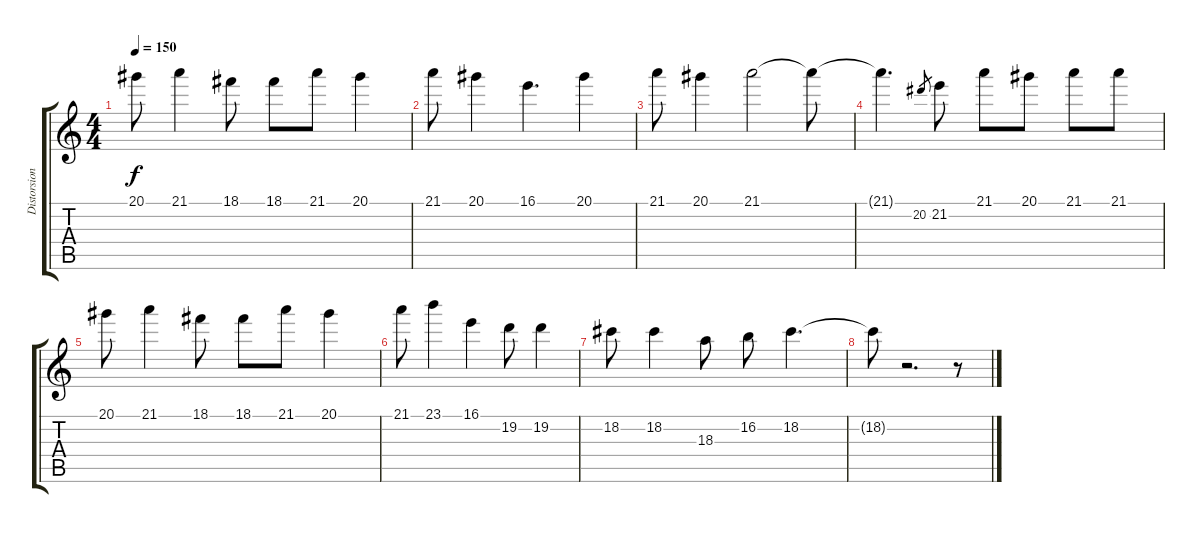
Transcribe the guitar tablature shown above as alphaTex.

\track ("Distorsion Guitar" "Distorsion") {instrument distortionguitar}
\staff {score tabs}
\tuning (C4 G3 Eb3 Bb2 F2 C2) {hide}
\ts (4 4)
\tempo 150
\clef g2
\ks c
20.1.8{dy f} 21.1.4 18.1.8 18.1.8 21.1.8 20.1.4 |
21.1.8 20.1.4 16.1.4{d} 20.1.4 |
21.1.8 20.1.4 21.1.2 21.1{t}.8 |
21.1{t}.4{d} 20.2.8{gr} 21.2.8 21.1.8 20.1.8 21.1.8 21.1.8 |
20.1.8 21.1.4 18.1.8 18.1.8 21.1.8 20.1.4 |
21.1.8 23.1.4 16.1.4 19.2.8 19.2.4 |
18.2.8 18.2.4 18.3.8 16.2.8 18.2.4{d} |
18.2{t}.8 r.2{d} r.8
